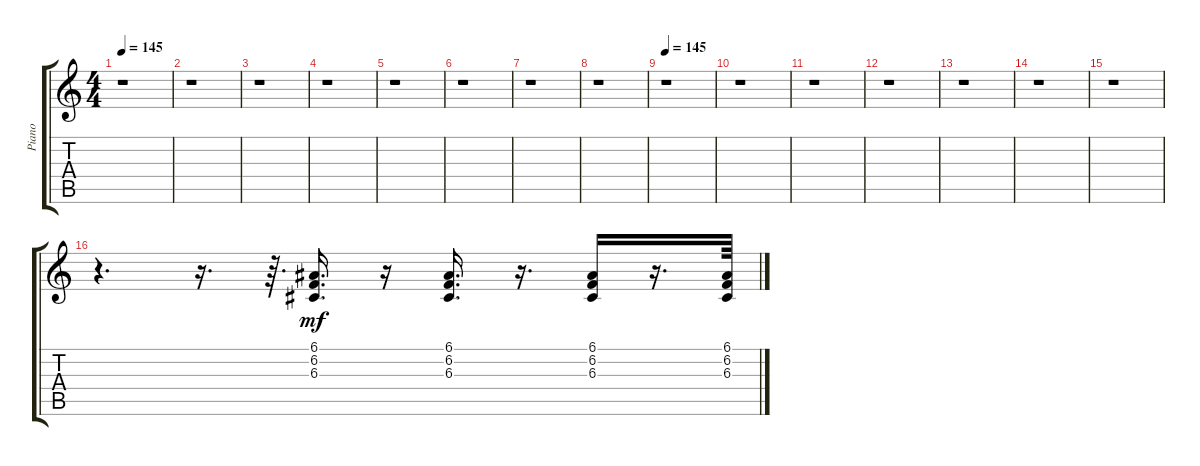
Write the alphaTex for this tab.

\track ("Piano" "Piano") {instrument brightacousticpiano}
\staff {score tabs}
\tuning (E4 B3 G3 D3 A2 E2) {hide}
\ts (4 4)
\tempo 145
\clef g2
\ks c
r.1{dy f} |
r.1 |
r.1 |
r.1 |
r.1 |
r.1 |
r.1 |
r.1 |
\tempo 145
r.1 |
r.1 |
r.1 |
r.1 |
r.1 |
r.1 |
r.1 |
r.4{d} r.16{d} r.64{d} (6.1 6.2 6.3).16{d dy mf} r.16 (6.1 6.2 6.3).16{d} r.16{d} (6.1 6.2 6.3).16 r.16{d} (6.1 6.2 6.3).64
